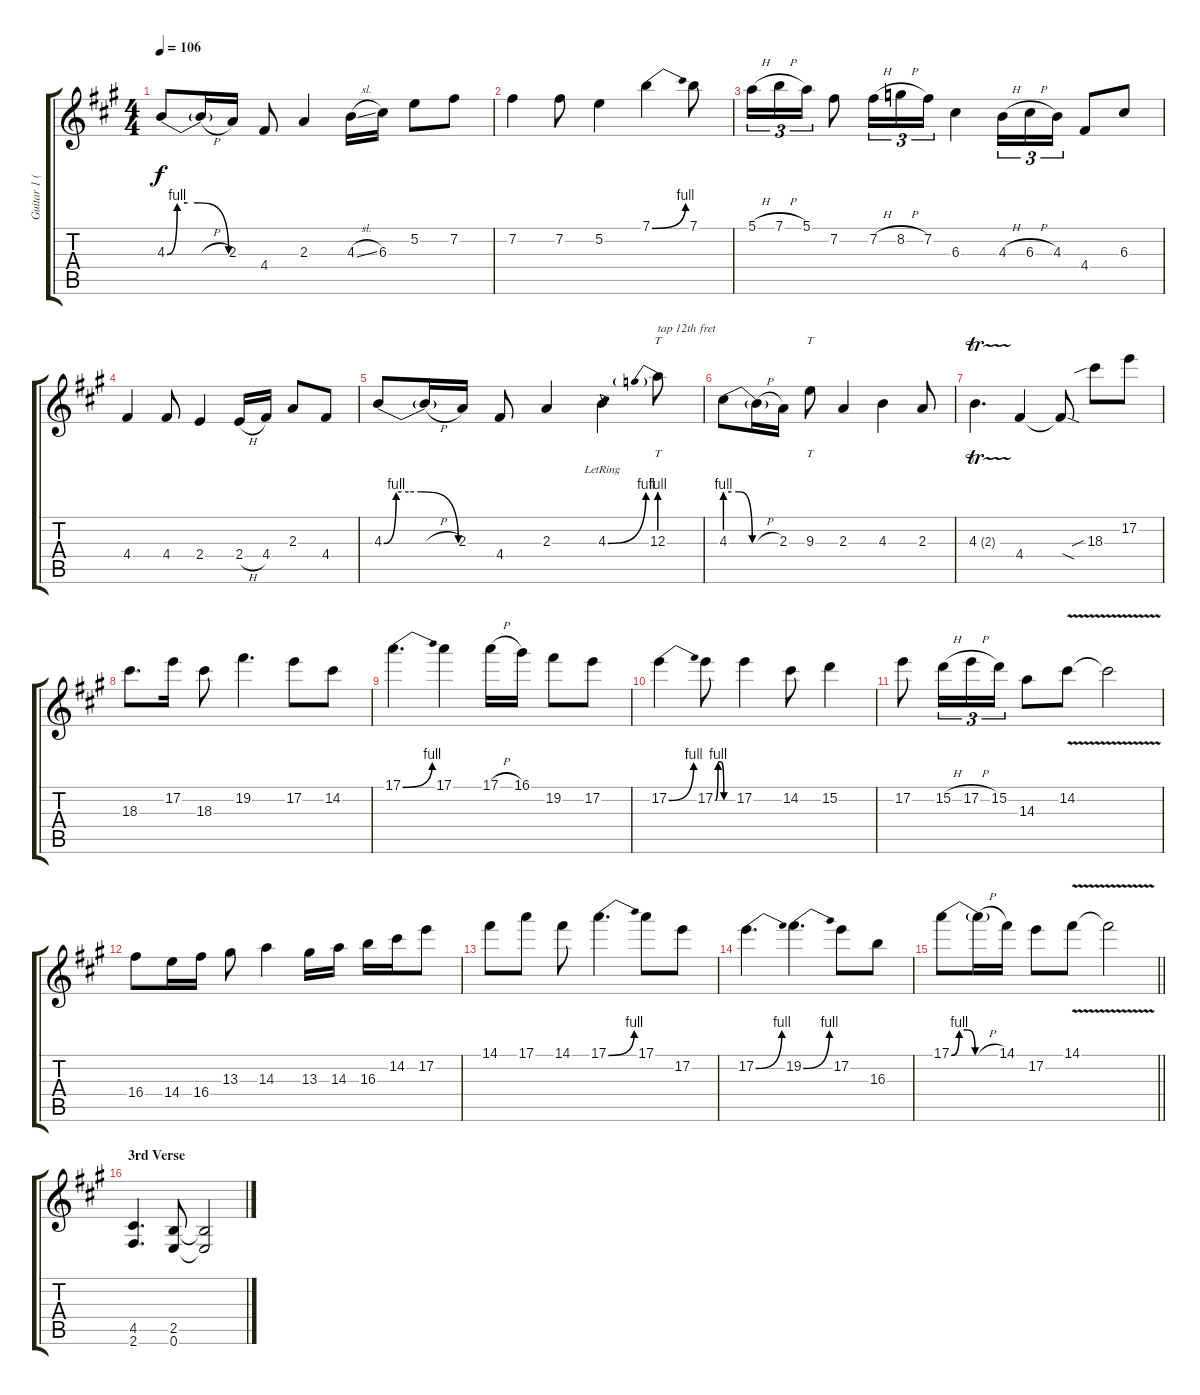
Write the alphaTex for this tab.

\track ("Guitar 1 (Mantas)" "Guitar 1 (") {instrument electricguitarclean}
\staff {score tabs}
\tuning (E4 B3 G3 D3 A2 E2) {hide}
\ts (4 4)
\tempo 106
\clef g2
\ks f#minor
4.3{be (custom 0 0 10 4 20 4 30 4 60 0)}.8{dy f} 4.3{h t}.16 2.3.16 4.4.8 2.3.4 4.3{sl}.16 6.3.16 5.2.8 7.2.8 |
7.2.4 7.2.8 5.2.4 7.1{be (bend 0 0 60 4)}.4 7.1.8 |
5.1{h}.16{tu (3 2)} 7.1{h}.16{tu (3 2)} 5.1.16{tu (3 2)} 7.2.8 7.2{h}.16{tu (3 2)} 8.2{h}.16{tu (3 2)} 7.2.16{tu (3 2)} 6.3.4 4.3{h}.16{tu (3 2)} 6.3{h}.16{tu (3 2)} 4.3.16{tu (3 2)} 4.4.8 6.3.8 |
4.4.4 4.4.8 2.4.4 2.4{h}.16 4.4.16 2.3.8 4.4.8 |
4.3{be (custom 0 0 10 4 20 4 30 4 60 0)}.8 4.3{h t}.16 2.3.16 4.4.8 2.3.4 4.3{be (bend 0 0 60 4) lr}.4 12.3{be (prebend 0 4 60 4)}.8{tt txt "tap 12th fret"} |
4.3{be (custom 0 4 15 4 30 0 60 0)}.8 4.3{h t}.16 2.3.16 9.3.8{tt} 2.3.4 4.3.4 2.3.8 |
4.3{tr (2 32)}.4{d} 4.4.4 4.4{sod t}.8 18.3{sib}.8 17.2.8 |
18.3.8{d} 17.2.16 18.3.8 19.2.4{d} 17.2.8 14.2.8 |
17.1{be (bend 0 0 60 4)}.4{d} 17.1.4 17.1{h}.16 16.1.16 19.2.8 17.2.8 |
17.2{be (bend 0 0 60 4)}.4 17.2{be (custom 0 0 10 4 20 4 30 0 60 0)}.8 17.2.4 14.2.8 15.2.4 |
17.2.8 15.2{h}.16{tu (3 2)} 17.2{h}.16{tu (3 2)} 15.2.16{tu (3 2)} 14.3.8 14.2{v}.8 14.2{t}.2 |
16.4.8 14.4.16 16.4.16 13.3.8 14.3.4 13.3.16 14.3.16 16.3.16 14.2.16 17.2.8 |
14.1.8 17.1.8 14.1.8 17.1{be (bend 0 0 60 4)}.4{d} 17.1.8 17.2.8 |
17.2{be (bend 0 0 60 4)}.4{d} 19.2{be (bend 0 0 60 4)}.4{d} 17.2.8 16.3.8 |
\barLineRight lightlight
17.1{be (custom 0 0 10 4 20 4 30 0 60 0)}.8 17.1{h t}.16 14.1.16 17.2.8 14.1{v}.8 14.1{t}.2 |
\section ("" "3rd Verse")
(4.5 2.6).4{d} (2.5 0.6).8 (2.5{t} 0.6{t}).2
